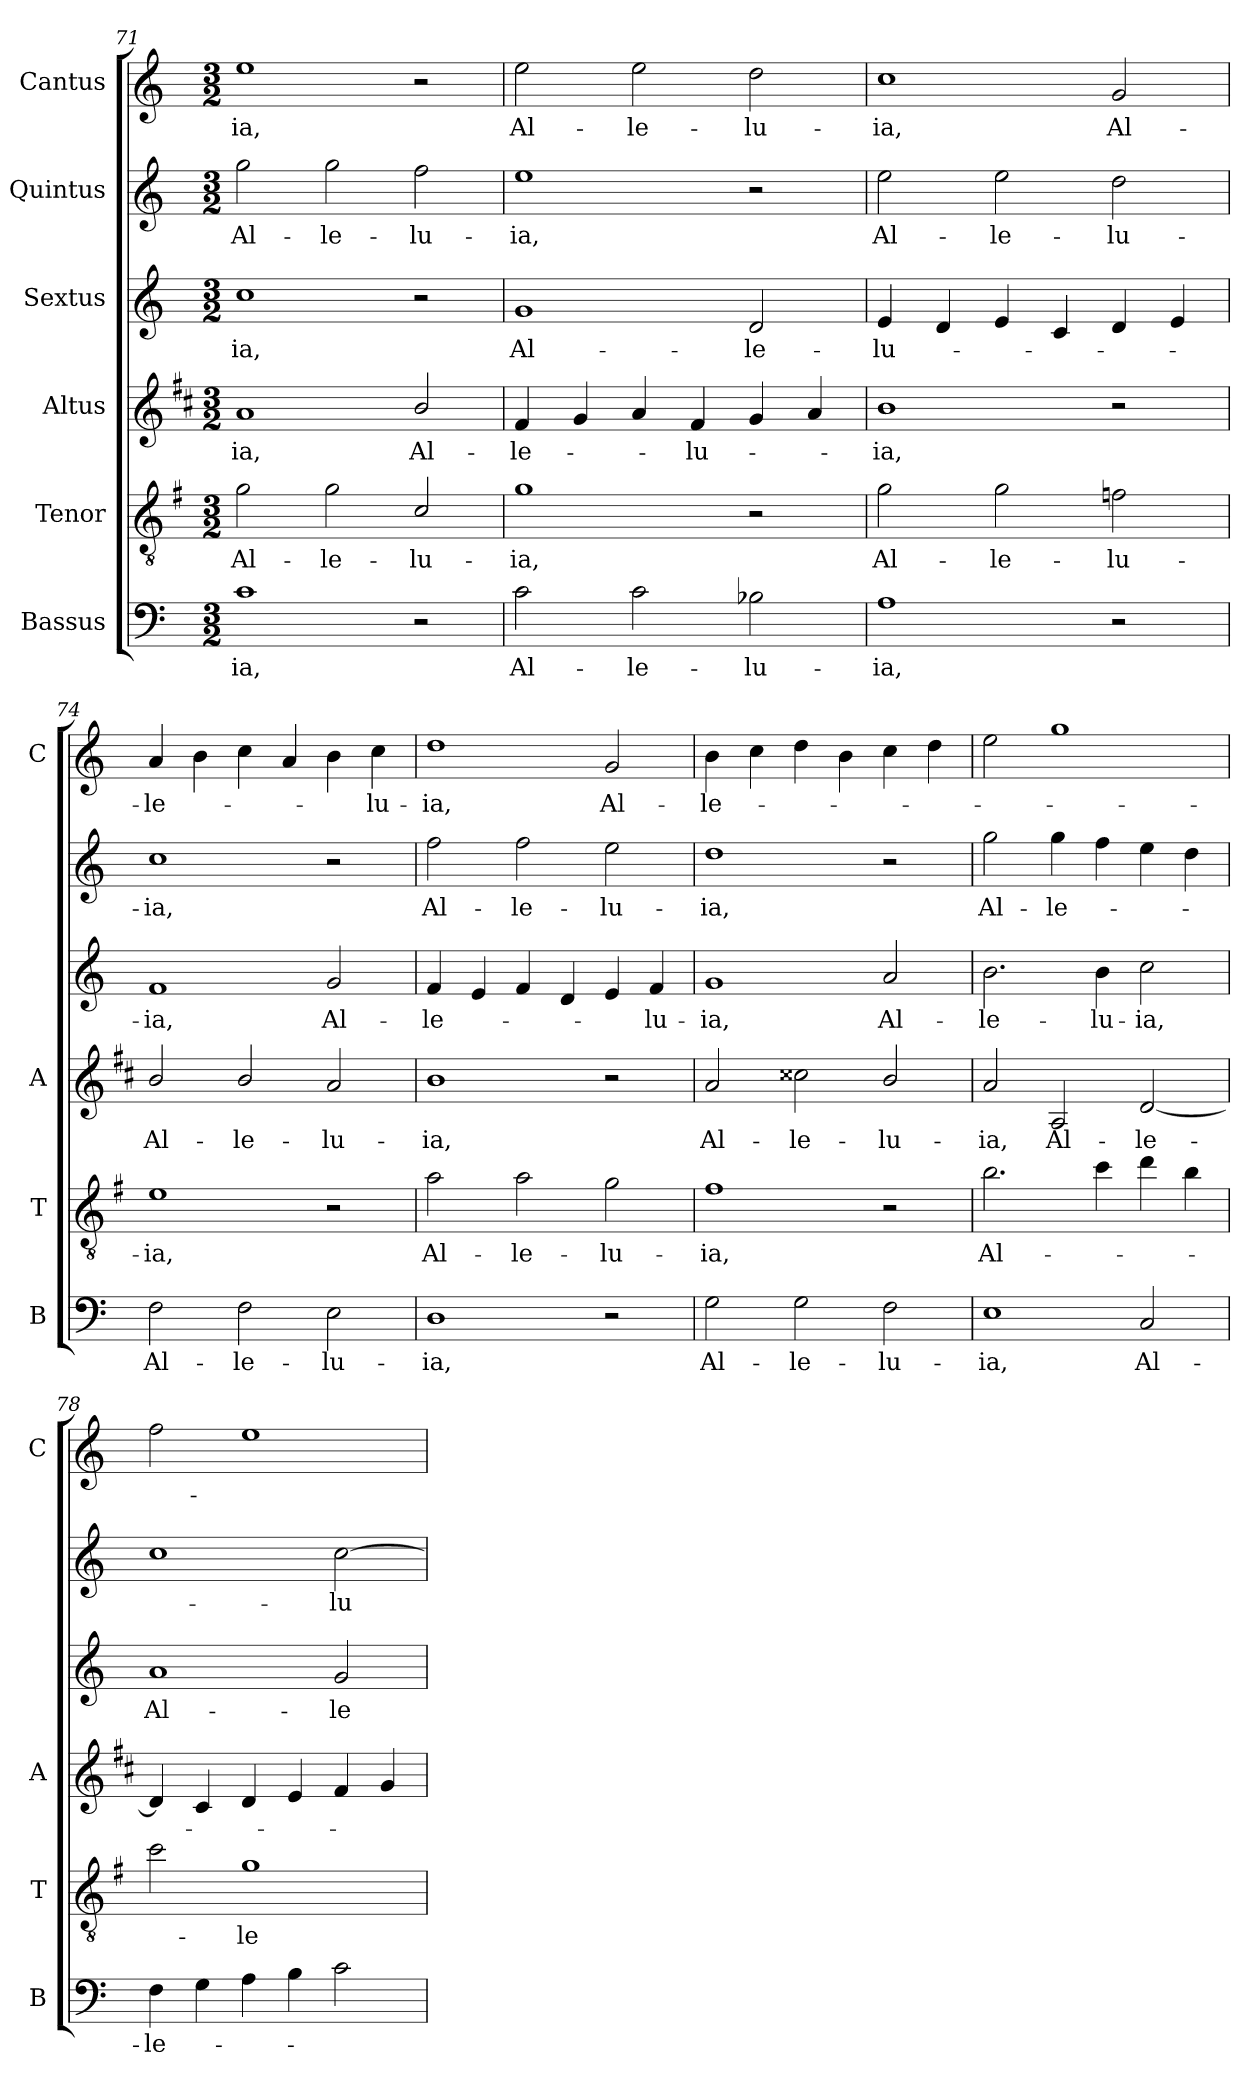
**kern	**text	**kern	**text	**kern	**text	**kern	**text	**kern	**text	**kern	**text
*part6	*part6	*part5	*part5	*part4	*part4	*part3	*part3	*part2	*part2	*part1	*part1
*staff6	*staff6	*staff5	*staff5	*staff4	*staff4	*staff3	*staff3	*staff2	*staff2	*staff1	*staff1
*I"Bassus	*	*I"Tenor	*	*I"Altus	*	*I"Sextus	*	*I"Quintus	*	*I"Cantus	*
*I'B	*	*I'T	*	*I'A	*	*	*	*	*	*I'C	*
*clefF4	*	*clefGv2	*	*clefG2	*	*clefG2	*	*clefG2	*	*clefG2	*
*	*	*ITrd4c7	*	*ITrd1c2	*	*	*	*	*	*	*
*k[]	*	*k[]	*	*k[]	*	*k[]	*	*k[]	*	*k[]	*
*C:	*	*C:	*	*C:	*	*C:	*	*C:	*	*C:	*
*M3/2	*	*M3/2	*	*M3/2	*	*M3/2	*	*M3/2	*	*M3/2	*
=71	=71	=71	=71	=71	=71	=71	=71	=71	=71	=71	=71
!	!LO:LY:b	!	!LO:LY:b	!	!LO:LY:b	!	!LO:LY:b	!	!LO:LY:b	!	!LO:LY:b
1c	-ia,	2c\	Al-	1g	-ia,	1cc	-ia,	2gg\	Al-	1ee	-ia,
!	!	!	!LO:LY:b	!	!	!	!	!	!LO:LY:b	!	!
.	.	2c\	-le-	.	.	.	.	2gg\	-le-	.	.
!	!	!	!LO:LY:b	!	!LO:LY:b	!	!	!	!LO:LY:b	!	!
2r	.	2F/	-lu-	2a/	Al-	2r	.	2ff\	-lu-	2r	.
=72	=72	=72	=72	=72	=72	=72	=72	=72	=72	=72	=72
!	!LO:LY:b	!	!LO:LY:b	!	!LO:LY:b	!	!LO:LY:b	!	!LO:LY:b	!	!LO:LY:b
2c\	Al-	1c	-ia,	4e/	-le-	1g	Al-	1ee	-ia,	2ee\	Al-
.	.	.	.	4f/	.	.	.	.	.	.	.
!	!LO:LY:b	!	!	!	!	!	!	!	!	!	!LO:LY:b
2c\	-le-	.	.	4g/	.	.	.	.	.	2ee\	-le-
!	!	!	!	!	!LO:LY:b	!	!	!	!	!	!
.	.	.	.	4e/	-lu-	.	.	.	.	.	.
!	!LO:LY:b	!	!	!	!	!	!LO:LY:b	!	!	!	!LO:LY:b
2B-X\	-lu-	2r	.	4f/	.	2d/	-le-	2r	.	2dd\	-lu-
.	.	.	.	4g/	.	.	.	.	.	.	.
=73	=73	=73	=73	=73	=73	=73	=73	=73	=73	=73	=73
!	!LO:LY:b	!	!LO:LY:b	!	!LO:LY:b	!	!LO:LY:b	!	!LO:LY:b	!	!LO:LY:b
1A	-ia,	2c\	Al-	1a	-ia,	4e/	-lu-	2ee\	Al-	1cc	-ia,
.	.	.	.	.	.	4d/	.	.	.	.	.
!	!	!	!LO:LY:b	!	!	!	!	!	!LO:LY:b	!	!
.	.	2c\	-le-	.	.	4e/	.	2ee\	-le-	.	.
.	.	.	.	.	.	4c/	.	.	.	.	.
!	!	!	!LO:LY:b	!	!	!	!	!	!LO:LY:b	!	!LO:LY:b
2r	.	2B-X\	-lu-	2r	.	4d/	.	2dd\	-lu-	2g/	Al-
.	.	.	.	.	.	4e/	.	.	.	.	.
=74	=74	=74	=74	=74	=74	=74	=74	=74	=74	=74	=74
!	!LO:LY:b	!	!LO:LY:b	!	!LO:LY:b	!	!LO:LY:b	!	!LO:LY:b	!	!LO:LY:b
2F\	Al-	1A	-ia,	2a/	Al-	1f	-ia,	1cc	-ia,	4a/	-le-
.	.	.	.	.	.	.	.	.	.	4b\	.
!	!LO:LY:b	!	!	!	!LO:LY:b	!	!	!	!	!	!
2F\	-le-	.	.	2a/	-le-	.	.	.	.	4cc\	.
.	.	.	.	.	.	.	.	.	.	4a/	.
!	!LO:LY:b	!	!	!	!LO:LY:b	!	!LO:LY:b	!	!	!	!
2E\	-lu-	2r	.	2g/	-lu-	2g/	Al-	2r	.	4b\	.
!	!	!	!	!	!	!	!	!	!	!	!LO:LY:b
.	.	.	.	.	.	.	.	.	.	4cc\	-lu-
=75	=75	=75	=75	=75	=75	=75	=75	=75	=75	=75	=75
!	!LO:LY:b	!	!LO:LY:b	!	!LO:LY:b	!	!LO:LY:b	!	!LO:LY:b	!	!LO:LY:b
1D	-ia,	2d\	Al-	1a	-ia,	4f/	-le-	2ff\	Al-	1dd	-ia,
.	.	.	.	.	.	4e/	.	.	.	.	.
!	!	!	!LO:LY:b	!	!	!	!	!	!LO:LY:b	!	!
.	.	2d\	-le-	.	.	4f/	.	2ff\	-le-	.	.
.	.	.	.	.	.	4d/	.	.	.	.	.
!	!	!	!LO:LY:b	!	!	!	!	!	!LO:LY:b	!	!LO:LY:b
2r	.	2c\	-lu-	2r	.	4e/	.	2ee\	-lu-	2g/	Al-
!	!	!	!	!	!	!	!LO:LY:b	!	!	!	!
.	.	.	.	.	.	4f/	-lu-	.	.	.	.
!!LO:LB:g=z
=76	=76	=76	=76	=76	=76	=76	=76	=76	=76	=76	=76
!	!LO:LY:b	!	!LO:LY:b	!	!LO:LY:b	!	!LO:LY:b	!	!LO:LY:b	!	!LO:LY:b
2G\	Al-	1B	-ia,	2g/	Al-	1g	-ia,	1dd	-ia,	4b\	-le-
.	.	.	.	.	.	.	.	.	.	4cc\	.
!	!LO:LY:b	!	!	!	!LO:LY:b	!	!	!	!	!	!
2G\	-le-	.	.	2b#X\	-le-	.	.	.	.	4dd\	.
.	.	.	.	.	.	.	.	.	.	4b\	.
!	!LO:LY:b	!	!	!	!LO:LY:b	!	!LO:LY:b	!	!	!	!
2F\	-lu-	2r	.	2a/	-lu-	2a/	Al-	2r	.	4cc\	.
.	.	.	.	.	.	.	.	.	.	4dd\	.
=77	=77	=77	=77	=77	=77	=77	=77	=77	=77	=77	=77
!	!LO:LY:b	!	!LO:LY:b	!	!LO:LY:b	!	!LO:LY:b	!	!LO:LY:b	!	!
1E	-ia,	2.e\	Al-	2g/	-ia,	2.b\	-le-	2gg\	Al-	2ee\	.
!	!	!	!	!	!LO:LY:b	!	!	!	!LO:LY:b	!	!
.	.	.	.	2G/	Al-	.	.	4gg\	-le-	1gg	.
!	!	!	!	!	!	!	!LO:LY:b	!	!	!	!
.	.	4f\	.	.	.	4b\	-lu-	4ff\	.	.	.
!	!LO:LY:b	!	!	!	!LO:LY:b	!	!LO:LY:b	!	!	!	!
2C/	Al-	4g\	.	[2c/	-le-	2cc\	-ia,	4ee\	.	.	.
.	.	4e\	.	.	.	.	.	4dd\	.	.	.
=78	=78	=78	=78	=78	=78	=78	=78	=78	=78	=78	=78
!	!LO:LY:b	!	!	!	!	!	!LO:LY:b	!	!	!	!
4F\	-le-	2f\	.	4c/]	.	1a	Al-	1cc	.	2ff\	.
4G\	.	.	.	4B/	.	.	.	.	.	.	.
!	!	!	!LO:LY:b	!	!	!	!	!	!	!	!
4A\	.	1c	-le-	4c/	.	.	.	.	.	1ee	.
4B\	.	.	.	4d/	.	.	.	.	.	.	.
!	!	!	!	!	!	!	!LO:LY:b	!	!LO:LY:b	!	!
2c\	.	.	.	4e/	.	2g/	-le-	[2cc\	-lu-	.	.
.	.	.	.	4f/	.	.	.	.	.	.	.
=	=	=	=	=	=	=	=	=	=	=	=
*-	*-	*-	*-	*-	*-	*-	*-	*-	*-	*-	*-
